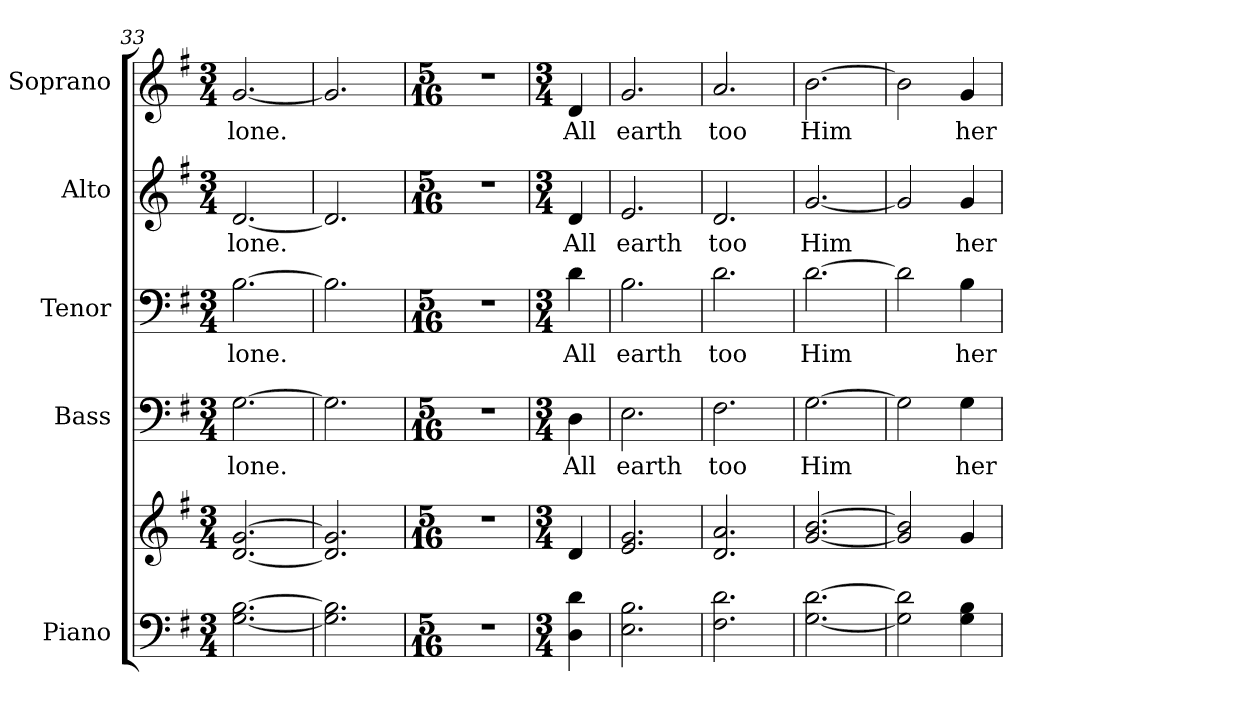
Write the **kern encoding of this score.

**kern	**kern	**kern	**text	**kern	**text	**kern	**text	**kern	**text
*part5	*part5	*part4	*part4	*part3	*part3	*part2	*part2	*part1	*part1
*staff6	*staff5	*staff4	*staff4	*staff3	*staff3	*staff2	*staff2	*staff1	*staff1
*I"Piano	*	*I"Bass	*	*I"Tenor	*	*I"Alto	*	*I"Soprano	*
*I'Pno.	*	*I'B.	*	*I'T.	*	*I'A.	*	*I'S.	*
*clefF4	*clefG2	*clefF4	*	*clefF4	*	*clefG2	*	*clefG2	*
*k[f#]	*k[f#]	*k[f#]	*	*k[f#]	*	*k[f#]	*	*k[f#]	*
*G:	*G:	*G:	*	*G:	*	*G:	*	*G:	*
*M3/4	*M3/4	*M3/4	*	*M3/4	*	*M3/4	*	*M3/4	*
=33	=33	=33	=33	=33	=33	=33	=33	=33	=33
!	!	!	!LO:LY:b:color=#000000	!	!	!	!	!	!
!	!	!	!	!	!LO:LY:b:color=#000000	!	!	!	!
!	!	!	!	!	!	!	!LO:LY:b:color=#000000	!	!
!	!	!	!	!	!	!	!	!	!LO:LY:b:color=#000000
[<2.Gi\ [>2.Bi	[<2.di/ [>2.gi	[>2.Gi\	-lone.	[>2.Bi\	-lone.	[<2.di/	-lone.	[<2.gi/	-lone.
=34	=34	=34	=34	=34	=34	=34	=34	=34	=34
2.Gi\] 2.Bi]	2.di/] 2.gi]	2.Gi\]	.	2.Bi\]	.	2.di/]	.	2.gi/]	.
!!LO:PB:g=z
=35	=35	=35	=35	=35	=35	=35	=35	=35	=35
*M5/16	*M5/16	*M5/16	*	*M5/16	*	*M5/16	*	*M5/16	*
!LO:N:vis=1	!LO:N:vis=1	!LO:N:vis=1	!	!LO:N:vis=1	!	!LO:N:vis=1	!	!LO:N:vis=1	!
16%5r	16%5r	16%5r	.	16%5r	.	16%5r	.	16%5r	.
=36	=36	=36	=36	=36	=36	=36	=36	=36	=36
*M3/4	*M3/4	*M3/4	*	*M3/4	*	*M3/4	*	*M3/4	*
!	!	!	!LO:LY:b:color=#000000	!	!	!	!	!	!
!	!	!	!	!	!LO:LY:b:color=#000000	!	!	!	!
!	!	!	!	!	!	!	!LO:LY:b:color=#000000	!	!
*	*	*	*	*	*	*	*	*MM250	*
!	!	!	!	!	!	!	!	!	!LO:LY:b:color=#000000
4Di\ 4di	4di/	4Di\	All	4di\	All	4di/	All	4di/	All
=37	=37	=37	=37	=37	=37	=37	=37	=37	=37
!	!	!	!LO:LY:b:color=#000000	!	!	!	!	!	!
!	!	!	!	!	!LO:LY:b:color=#000000	!	!	!	!
!	!	!	!	!	!	!	!LO:LY:b:color=#000000	!	!
!	!	!	!	!	!	!	!	!	!LO:LY:b:color=#000000
2.Ei\ 2.Bi	2.ei/ 2.gi	2.Ei\	earth	2.Bi\	earth	2.ei/	earth	2.gi/	earth
!!LO:PB:g=z
=38	=38	=38	=38	=38	=38	=38	=38	=38	=38
!	!	!	!LO:LY:b:color=#000000	!	!	!	!	!	!
!	!	!	!	!	!LO:LY:b:color=#000000	!	!	!	!
!	!	!	!	!	!	!	!LO:LY:b:color=#000000	!	!
!	!	!	!	!	!	!	!	!	!LO:LY:b:color=#000000
2.F#i\ 2.di	2.di/ 2.ai	2.F#i\	too	2.di\	too	2.di/	too	2.ai/	too
=39	=39	=39	=39	=39	=39	=39	=39	=39	=39
!	!	!	!LO:LY:b:color=#000000	!	!	!	!	!	!
!	!	!	!	!	!LO:LY:b:color=#000000	!	!	!	!
!	!	!	!	!	!	!	!LO:LY:b:color=#000000	!	!
!	!	!	!	!	!	!	!	!	!LO:LY:b:color=#000000
[<2.Gi\ [>2.di	[<2.gi/ [>2.bi	[>2.Gi\	Him	[>2.di\	Him	[<2.gi/	Him	[>2.bi\	Him
=40	=40	=40	=40	=40	=40	=40	=40	=40	=40
2Gi\] 2di]	2gi/] 2bi]	2Gi\]	.	2di\]	.	2gi/]	.	2bi\]	.
!	!	!	!LO:LY:b:color=#000000	!	!	!	!	!	!
!	!	!	!	!	!LO:LY:b:color=#000000	!	!	!	!
!	!	!	!	!	!	!	!LO:LY:b:color=#000000	!	!
!	!	!	!	!	!	!	!	!	!LO:LY:b:color=#000000
4Gi\ 4Bi	4gi/	4Gi\	her	4Bi\	her	4gi/	her	4gi/	her
=	=	=	=	=	=	=	=	=	=
*-	*-	*-	*-	*-	*-	*-	*-	*-	*-
